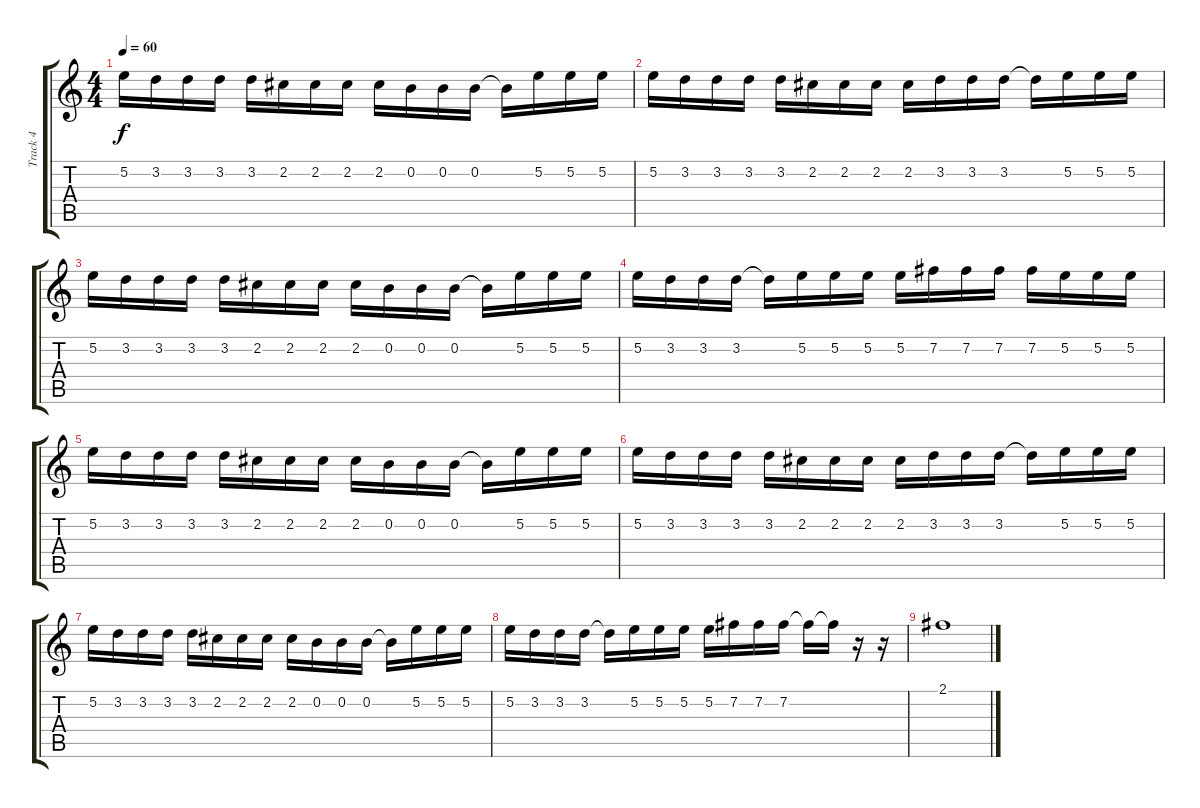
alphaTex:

\track ("Track 4" "Track 4") {instrument electricguitarclean}
\staff {score tabs}
\tuning (E4 B3 G3 D3 A2 E2) {hide}
\ts (4 4)
\tempo 60
\clef g2
\ks c
5.2.16{dy f} 3.2.16 3.2.16 3.2.16 3.2.16 2.2.16 2.2.16 2.2.16 2.2.16 0.2.16 0.2.16 0.2.16 0.2{t}.16 5.2.16 5.2.16 5.2.16 |
5.2.16 3.2.16 3.2.16 3.2.16 3.2.16 2.2.16 2.2.16 2.2.16 2.2.16 3.2.16 3.2.16 3.2.16 3.2{t}.16 5.2.16 5.2.16 5.2.16 |
5.2.16 3.2.16 3.2.16 3.2.16 3.2.16 2.2.16 2.2.16 2.2.16 2.2.16 0.2.16 0.2.16 0.2.16 0.2{t}.16 5.2.16 5.2.16 5.2.16 |
5.2.16 3.2.16 3.2.16 3.2.16 3.2{t}.16 5.2.16 5.2.16 5.2.16 5.2.16 7.2.16 7.2.16 7.2.16 7.2.16 5.2.16 5.2.16 5.2.16 |
5.2.16 3.2.16 3.2.16 3.2.16 3.2.16 2.2.16 2.2.16 2.2.16 2.2.16 0.2.16 0.2.16 0.2.16 0.2{t}.16 5.2.16 5.2.16 5.2.16 |
5.2.16 3.2.16 3.2.16 3.2.16 3.2.16 2.2.16 2.2.16 2.2.16 2.2.16 3.2.16 3.2.16 3.2.16 3.2{t}.16 5.2.16 5.2.16 5.2.16 |
5.2.16 3.2.16 3.2.16 3.2.16 3.2.16 2.2.16 2.2.16 2.2.16 2.2.16 0.2.16 0.2.16 0.2.16 0.2{t}.16 5.2.16 5.2.16 5.2.16 |
5.2.16 3.2.16 3.2.16 3.2.16 3.2{t}.16 5.2.16 5.2.16 5.2.16 5.2.16 7.2.16 7.2.16 7.2.16 7.2{t}.16 7.2{t}.16 r.16 r.16 |
2.1.1
